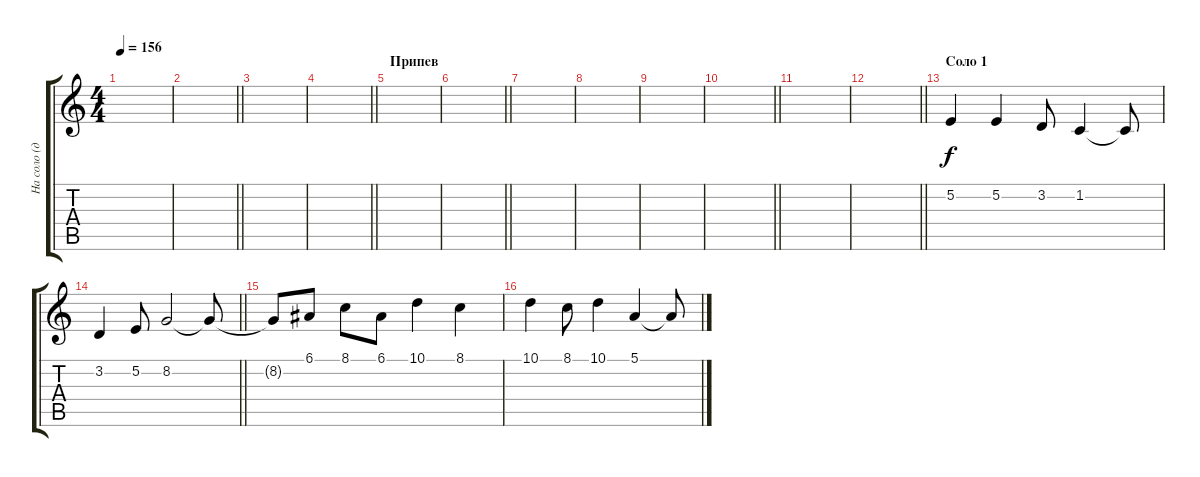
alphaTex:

\track ("На соло (для сочности звучания)" "На соло (д") {instrument fx7echoes}
\staff {score tabs}
\tuning (E4 B3 G3 D3 A2 E2) {hide}
\ts (4 4)
\tempo 156
\clef g2
\ks c
|
\barLineRight lightlight
|
|
\barLineRight lightlight
|
\section ("" "Припев")
|
\barLineRight lightlight
|
|
|
|
\barLineRight lightlight
|
|
\barLineRight lightlight
|
\section ("" "Соло 1")
5.2.4 5.2.4 3.2.8 1.2.4 1.2{t}.8 |
\barLineRight lightlight
3.2.4 5.2.8 8.2.2 8.2{t}.8 |
8.2{t}.8 6.1.8 8.1.8 6.1.8 10.1.4 8.1.4 |
10.1.4 8.1.8 10.1.4 5.1.4 5.1{t}.8
